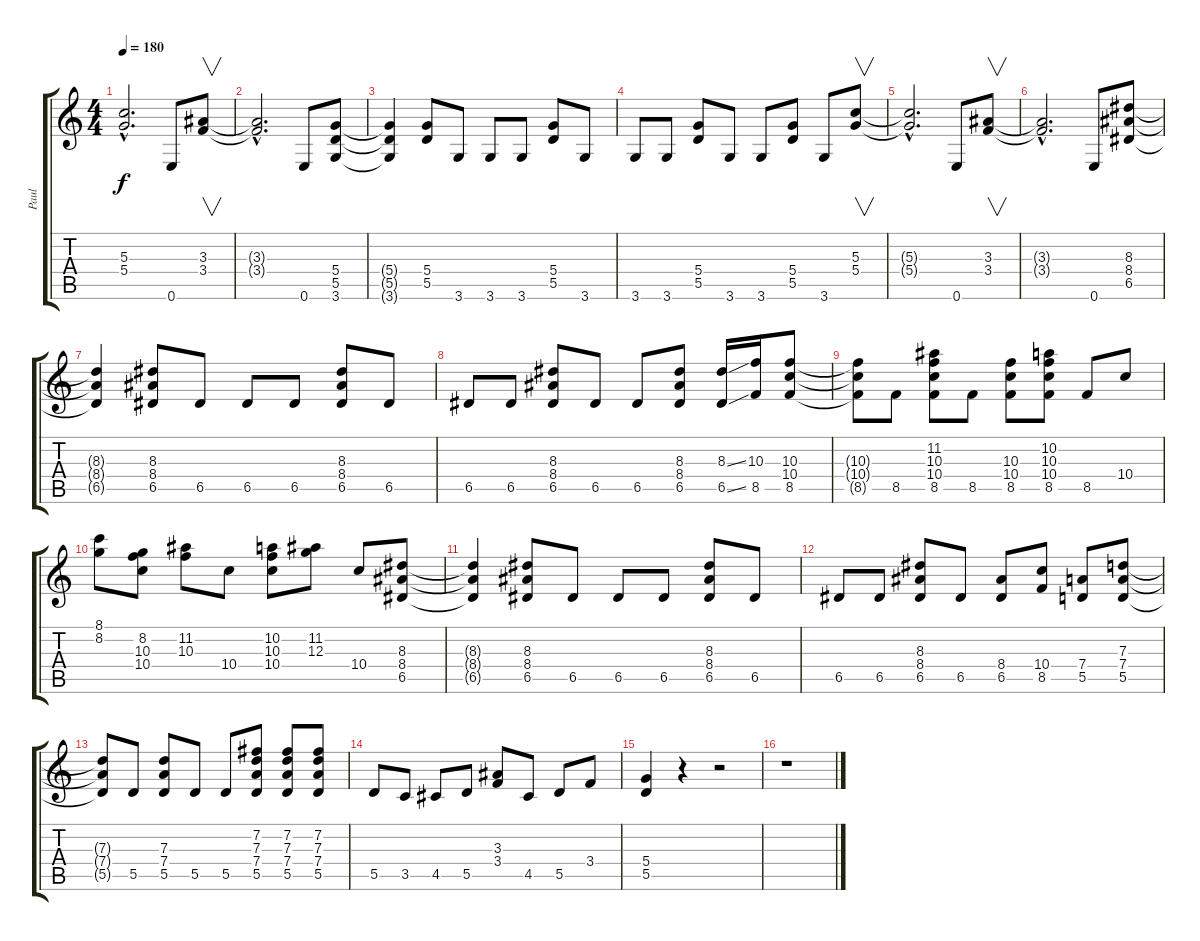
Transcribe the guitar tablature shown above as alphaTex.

\track ("Paul" "Paul") {instrument distortionguitar}
\staff {score tabs}
\tuning (E4 B3 G3 D3 A2 E2) {hide}
\ts (4 4)
\tempo 180
\clef g2
\ks c
(5.3{hac t} 5.4{hac t}).2{d dy f} 0.6.8 (3.3 3.4).8{v} |
(3.3{hac t} 3.4{hac t}).2{d} 0.6.8 (5.4 5.5 3.6).8 |
(5.4{t} 5.5{t} 3.6{t}).4 (5.4 5.5).8 3.6.8 3.6.8 3.6.8 (5.4 5.5).8 3.6.8 |
3.6.8 3.6.8 (5.4 5.5).8 3.6.8 3.6.8 (5.4 5.5).8 3.6.8 (5.3 5.4).8{v} |
(5.3{hac t} 5.4{hac t}).2{d} 0.6.8 (3.3 3.4).8{v} |
(3.3{hac t} 3.4{hac t}).2{d} 0.6.8 (8.3 8.4 6.5).8 |
(8.3{t} 8.4{t} 6.5{t}).4 (8.3 8.4 6.5).8 6.5.8 6.5.8 6.5.8 (8.3 8.4 6.5).8 6.5.8 |
6.5.8 6.5.8 (8.3 8.4 6.5).8 6.5.8 6.5.8 (8.3 8.4 6.5).8 (8.3{ss} 6.5{ss}).16 (10.3 8.5).16 (10.3 10.4 8.5).8 |
(10.3{t} 10.4{t} 8.5{t}).8 8.5.8 (11.2 10.3 10.4 8.5).8 8.5.8 (10.3 10.4 8.5).8 (10.2 10.3 10.4 8.5).8 8.5.8 10.4.8 |
(8.1 8.2).8 (8.2 10.3 10.4).8 (11.2 10.3).8 10.4.8 (10.2 10.3 10.4).8 (11.2 12.3).8 10.4.8 (8.3 8.4 6.5).8 |
(8.3{t} 8.4{t} 6.5{t}).4 (8.3 8.4 6.5).8 6.5.8 6.5.8 6.5.8 (8.3 8.4 6.5).8 6.5.8 |
6.5.8 6.5.8 (8.3 8.4 6.5).8 6.5.8 (8.4 6.5).8 (10.4 8.5).8 (7.4 5.5).8 (7.3 7.4 5.5).8 |
(7.3{t} 7.4{t} 5.5{t}).8 5.5.8 (7.3 7.4 5.5).8 5.5.8 5.5.8 (7.2 7.3 7.4 5.5).8 (7.2 7.3 7.4 5.5).8 (7.2 7.3 7.4 5.5).8 |
5.5.8 3.5.8 4.5.8 5.5.8 (3.3 3.4).8 4.5.8 5.5.8 3.4.8 |
(5.4 5.5).4 r.4 r.2 |
r.1
